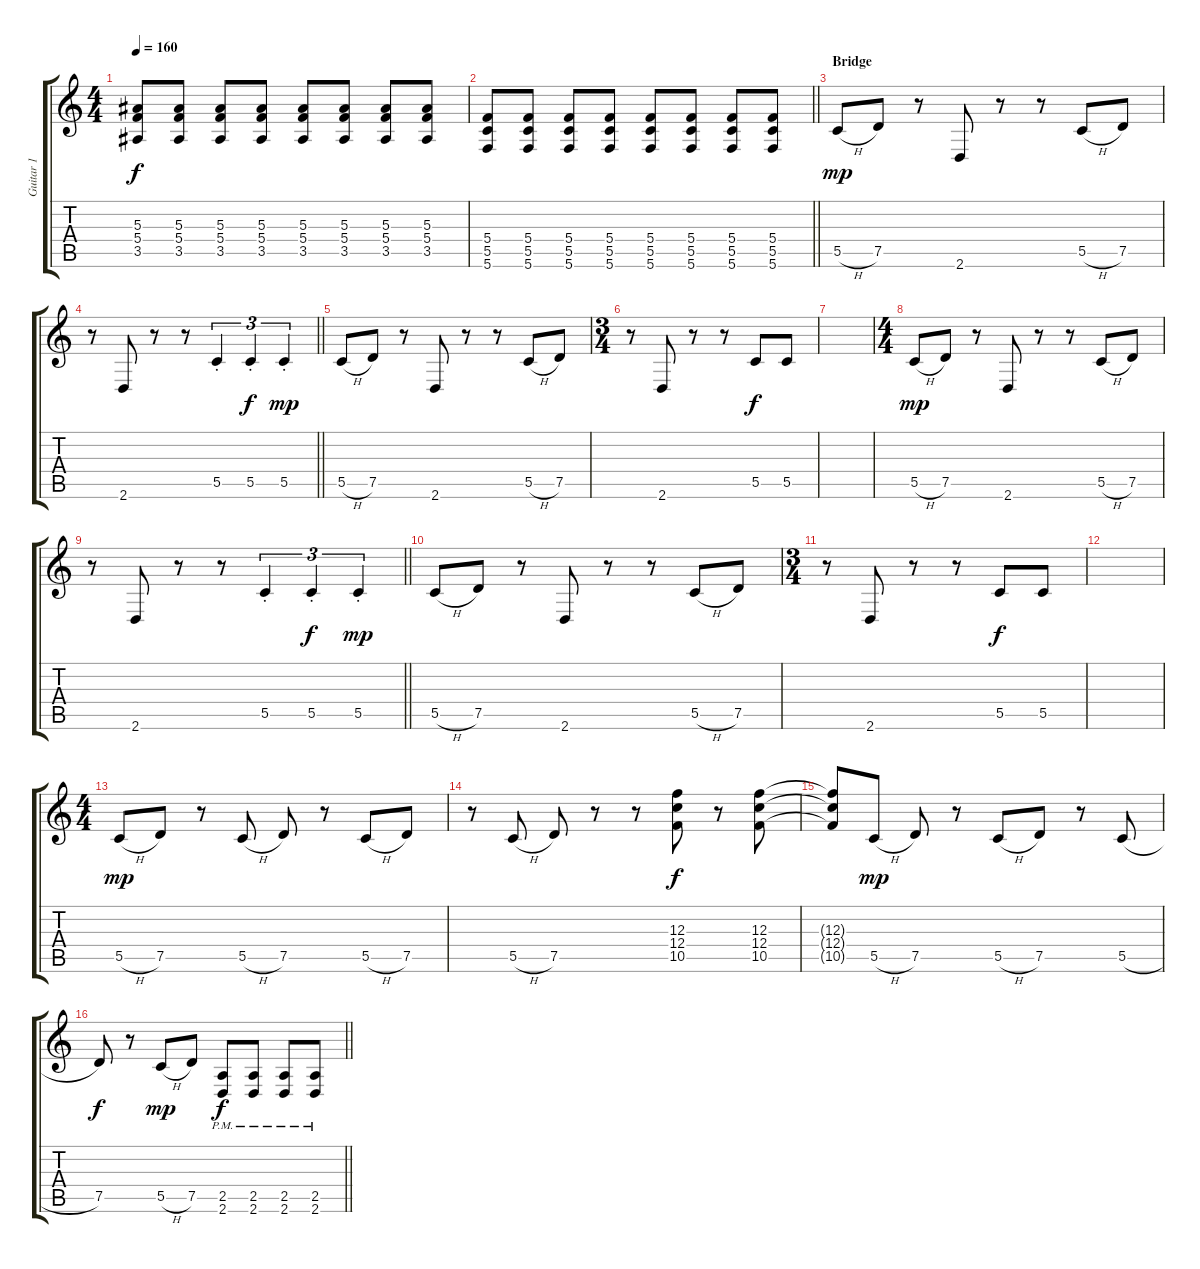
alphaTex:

\track ("Guitar 1" "Guitar 1") {instrument overdrivenguitar}
\staff {score tabs}
\tuning (D4 A3 F3 C3 G2 C2) {hide}
\ts (4 4)
\tempo 160
\clef g2
\ks c
(5.3 5.4 3.5).8{dy f} (5.3 5.4 3.5).8 (5.3 5.4 3.5).8 (5.3 5.4 3.5).8 (5.3 5.4 3.5).8 (5.3 5.4 3.5).8 (5.3 5.4 3.5).8 (5.3 5.4 3.5).8 |
\barLineRight lightlight
(5.4 5.5 5.6).8 (5.4 5.5 5.6).8 (5.4 5.5 5.6).8 (5.4 5.5 5.6).8 (5.4 5.5 5.6).8 (5.4 5.5 5.6).8 (5.4 5.5 5.6).8 (5.4 5.5 5.6).8 |
\section ("" "Bridge")
5.5{h}.8{dy mp} 7.5.8 r.8 2.6.8 r.8 r.8 5.5{h}.8 7.5.8 |
\barLineRight lightlight
r.8 2.6.8 r.8 r.8 5.5{st}.4{tu (3 2)} 5.5{st}.4{tu (3 2) dy f} 5.5{st}.4{tu (3 2) dy mp} |
5.5{h}.8 7.5.8 r.8 2.6.8 r.8 r.8 5.5{h}.8 7.5.8 |
\ts (3 4)
r.8 2.6.8 r.8 r.8 5.5.8{dy f} 5.5.8 |
|
\ts (4 4)
5.5{h}.8{dy mp} 7.5.8 r.8 2.6.8 r.8 r.8 5.5{h}.8 7.5.8 |
\barLineRight lightlight
r.8 2.6.8 r.8 r.8 5.5{st}.4{tu (3 2)} 5.5{st}.4{tu (3 2) dy f} 5.5{st}.4{tu (3 2) dy mp} |
5.5{h}.8 7.5.8 r.8 2.6.8 r.8 r.8 5.5{h}.8 7.5.8 |
\ts (3 4)
r.8 2.6.8 r.8 r.8 5.5.8{dy f} 5.5.8 |
|
\ts (4 4)
5.5{h}.8{dy mp} 7.5.8 r.8 5.5{h}.8 7.5.8 r.8 5.5{h}.8 7.5.8 |
r.8 5.5{h}.8 7.5.8 r.8 r.8 (12.3 12.4 10.5).8{dy f} r.8 (12.3 12.4 10.5).8 |
(12.3{t} 12.4{t} 10.5{t}).8 5.5{h}.8{dy mp} 7.5.8 r.8 5.5{h}.8 7.5.8 r.8 5.5{h}.8 |
\barLineRight lightlight
7.5.8{dy f} r.8 5.5{h}.8{dy mp} 7.5.8 (2.5{pm} 2.6{pm}).8{dy f} (2.5{pm} 2.6{pm}).8 (2.5{pm} 2.6{pm}).8 (2.5{pm} 2.6{pm}).8
